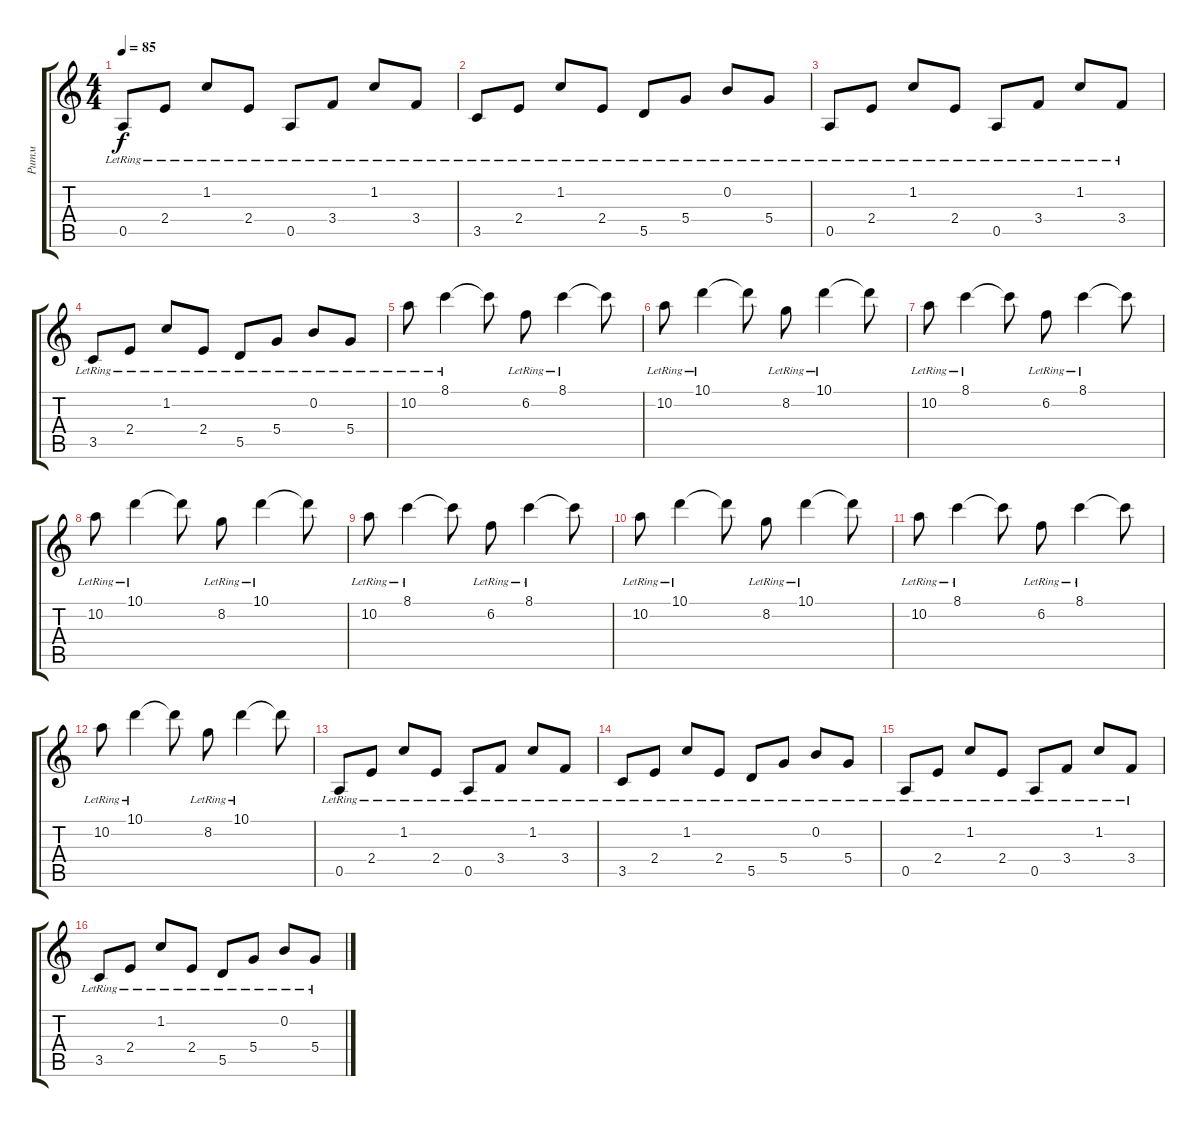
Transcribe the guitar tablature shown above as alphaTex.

\track ("Ритм" "Ритм") {instrument electricguitarjazz}
\staff {score tabs}
\tuning (E4 B3 G3 D3 A2 E2) {hide}
\ts (4 4)
\tempo 85
\clef g2
\ks c
0.5{lr}.8{dy f} 2.4{lr}.8 1.2{lr}.8 2.4{lr}.8 0.5{lr}.8 3.4{lr}.8 1.2{lr}.8 3.4{lr}.8 |
3.5{lr}.8 2.4{lr}.8 1.2{lr}.8 2.4{lr}.8 5.5{lr}.8 5.4{lr}.8 0.2{lr}.8 5.4{lr}.8 |
0.5{lr}.8 2.4{lr}.8 1.2{lr}.8 2.4{lr}.8 0.5{lr}.8 3.4{lr}.8 1.2{lr}.8 3.4{lr}.8 |
3.5{lr}.8 2.4{lr}.8 1.2{lr}.8 2.4{lr}.8 5.5{lr}.8 5.4{lr}.8 0.2{lr}.8 5.4{lr}.8 |
10.2{lr}.8 8.1{lr}.4 8.1{t}.8 6.2{lr}.8 8.1{lr}.4 8.1{t}.8 |
10.2{lr}.8 10.1{lr}.4 10.1{t}.8 8.2{lr}.8 10.1{lr}.4 10.1{t}.8 |
10.2{lr}.8 8.1{lr}.4 8.1{t}.8 6.2{lr}.8 8.1{lr}.4 8.1{t}.8 |
10.2{lr}.8 10.1{lr}.4 10.1{t}.8 8.2{lr}.8 10.1{lr}.4 10.1{t}.8 |
10.2{lr}.8 8.1{lr}.4 8.1{t}.8 6.2{lr}.8 8.1{lr}.4 8.1{t}.8 |
10.2{lr}.8 10.1{lr}.4 10.1{t}.8 8.2{lr}.8 10.1{lr}.4 10.1{t}.8 |
10.2{lr}.8 8.1{lr}.4 8.1{t}.8 6.2{lr}.8 8.1{lr}.4 8.1{t}.8 |
10.2{lr}.8 10.1{lr}.4 10.1{t}.8 8.2{lr}.8 10.1{lr}.4 10.1{t}.8 |
0.5{lr}.8 2.4{lr}.8 1.2{lr}.8 2.4{lr}.8 0.5{lr}.8 3.4{lr}.8 1.2{lr}.8 3.4{lr}.8 |
3.5{lr}.8 2.4{lr}.8 1.2{lr}.8 2.4{lr}.8 5.5{lr}.8 5.4{lr}.8 0.2{lr}.8 5.4{lr}.8 |
0.5{lr}.8 2.4{lr}.8 1.2{lr}.8 2.4{lr}.8 0.5{lr}.8 3.4{lr}.8 1.2{lr}.8 3.4{lr}.8 |
3.5{lr}.8 2.4{lr}.8 1.2{lr}.8 2.4{lr}.8 5.5{lr}.8 5.4{lr}.8 0.2{lr}.8 5.4{lr}.8
